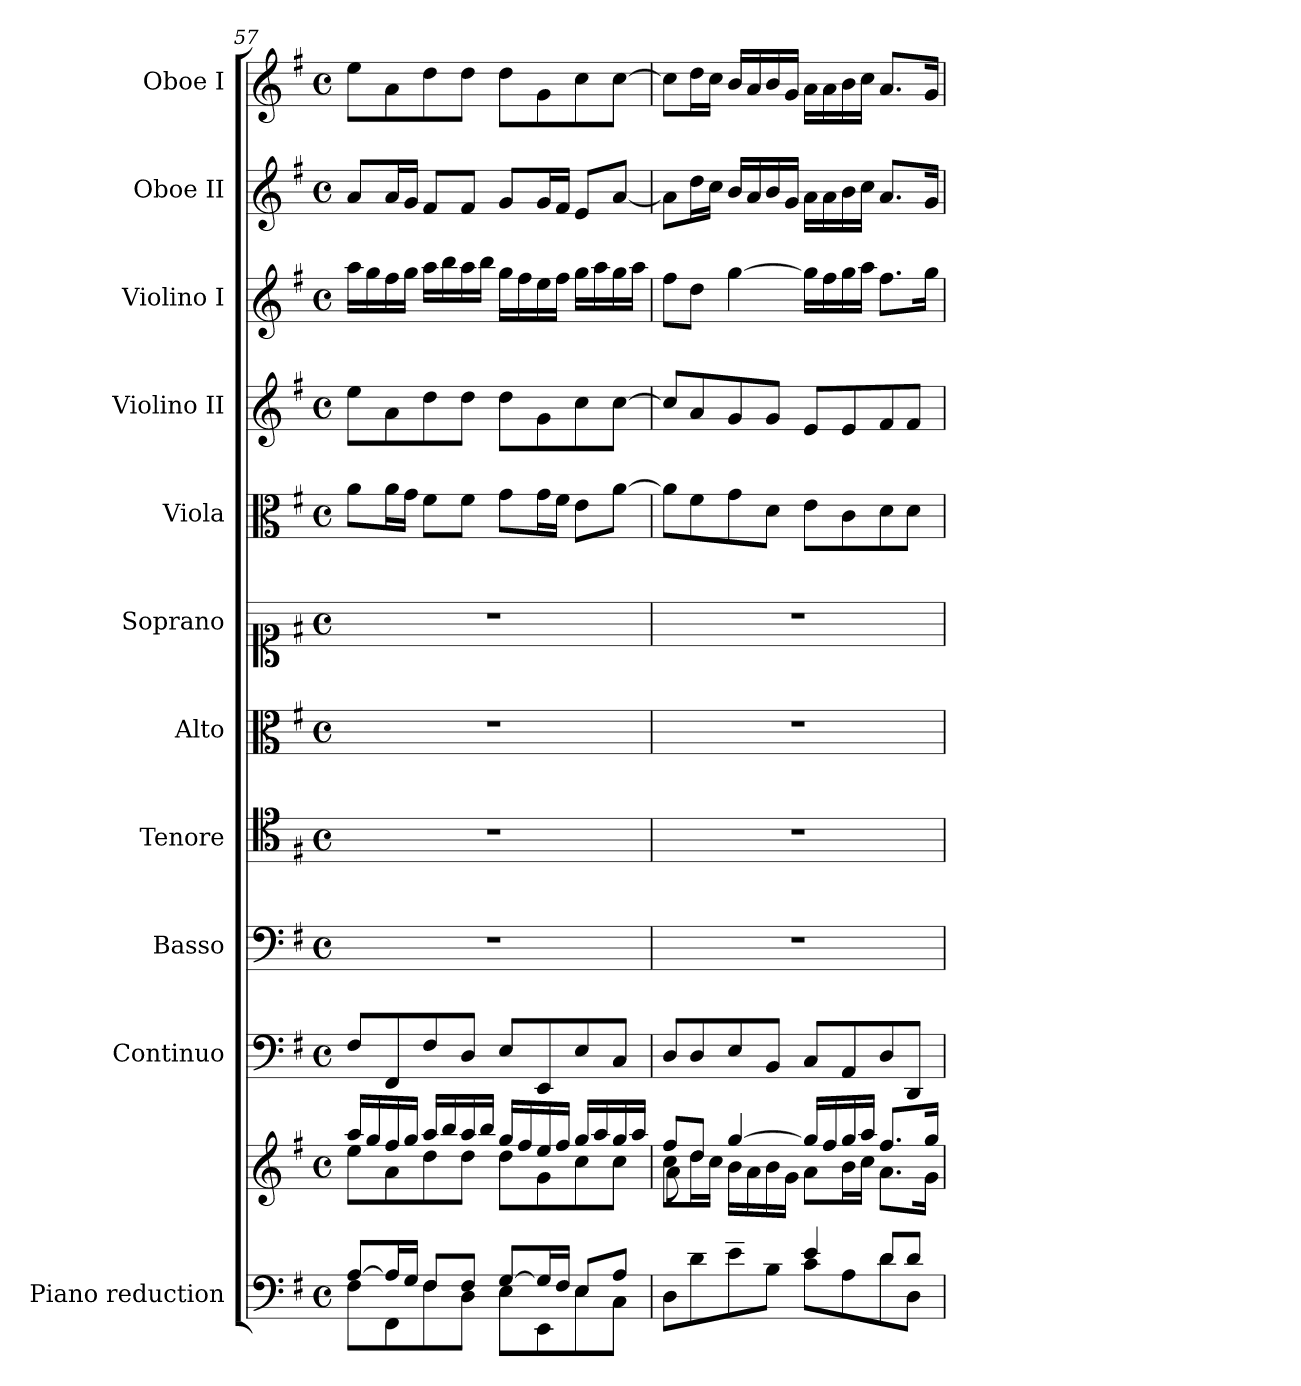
**kern	**kern	**kern	**kern	**kern	**kern	**kern	**kern	**kern	**kern	**kern	**kern
*part11	*part11	*part10	*part9	*part8	*part7	*part6	*part5	*part4	*part3	*part2	*part1
*staff12	*staff11	*staff10	*staff9	*staff8	*staff7	*staff6	*staff5	*staff4	*staff3	*staff2	*staff1
*I"Piano reduction	*	*I"Continuo	*I"Basso	*I"Tenore	*I"Alto	*I"Soprano	*I"Viola	*I"Violino II	*I"Violino I	*I"Oboe II	*I"Oboe I
*I'Pno	*	*	*	*	*	*	*	*	*	*I'Ob	*I'Ob
!!LO:PB:g=z
*clefF4	*clefG2	*clefF4	*clefF4	*clefC4	*clefC3	*clefC1	*clefC3	*clefG2	*clefG2	*clefG2	*clefG2
*k[f#]	*k[f#]	*k[f#]	*k[f#]	*k[f#]	*k[f#]	*k[f#]	*k[f#]	*k[f#]	*k[f#]	*k[f#]	*k[f#]
*M4/4	*M4/4	*M4/4	*M4/4	*M4/4	*M4/4	*M4/4	*M4/4	*M4/4	*M4/4	*M4/4	*M4/4
*met(c)	*met(c)	*met(c)	*met(c)	*met(c)	*met(c)	*met(c)	*met(c)	*met(c)	*met(c)	*met(c)	*met(c)
=57	=57	=57	=57	=57	=57	=57	=57	=57	=57	=57	=57
*^	*^	*	*	*	*	*	*	*	*	*	*
[8A/L	8F#\L	16aa/LL	8ee\L	8F#/L	1r	1r	1r	1r	8a\L	8ee\L	16aa\LL	8a/L	8ee\L
.	.	16gg/	.	.	.	.	.	.	.	.	16gg\	.	.
16A/L]	8FF#\	16ff#/	8a\	8FF#/	.	.	.	.	16a\L	8a\	16ff#\	16a/L	8a\
16G/JJ	.	16gg/JJ	.	.	.	.	.	.	16g\JJ	.	16gg\JJ	16g/JJ	.
8F#/L	8F#\	16aa/LL	8dd\	8F#/	.	.	.	.	8f#\L	8dd\	16aa\LL	8f#/L	8dd\
.	.	16bb/	.	.	.	.	.	.	.	.	16bb\	.	.
8F#/J	8D\J	16aa/	8dd\J	8D/J	.	.	.	.	8f#\J	8dd\J	16aa\	8f#/J	8dd\J
.	.	16bb/JJ	.	.	.	.	.	.	.	.	16bb\JJ	.	.
[8G/L	8E\L	16gg/LL	8dd\L	8E/L	.	.	.	.	8g\L	8dd\L	16gg\LL	8g/L	8dd\L
.	.	16ff#/	.	.	.	.	.	.	.	.	16ff#\	.	.
16G/L]	8EE\	16ee/	8g\	8EE/	.	.	.	.	16g\L	8g\	16ee\	16g/L	8g\
16F#/JJ	.	16ff#/JJ	.	.	.	.	.	.	16f#\JJ	.	16ff#\JJ	16f#/JJ	.
8E/L	8E\	16gg/LL	8cc\	8E/	.	.	.	.	8e\L	8cc\	16gg\LL	8e/L	8cc\
.	.	16aa/	.	.	.	.	.	.	.	.	16aa\	.	.
8A/J	8C\J	16gg/	8cc\J	8C/J	.	.	.	.	[8a\J	[8cc\J	16gg\	[8a/J	[8cc\J
.	.	16aa/JJ	.	.	.	.	.	.	.	.	16aa\JJ	.	.
=58	=58	=58	=58	=58	=58	=58	=58	=58	=58	=58	=58	=58	=58
*	*	*	*^	*	*	*	*	*	*	*	*	*	*
8ryy	8D\L	8ff#/L	8cc\L	8a\L	8D/L	1r	1r	1r	1r	8a\L]	8cc/L]	8ff#\L	8a\L]	8cc\L]
8f#/	8d\	8dd/J	16dd\L	2..ryy	8D/	.	.	.	.	8f#\	8a/	8dd\J	16dd\L	16dd\L
.	.	.	16cc\JJ	.	.	.	.	.	.	.	.	.	16cc\JJ	16cc\JJ
8g/	8e\	[4gg/	16b\LL	.	8E/	.	.	.	.	8g\	8g/	[4gg\	16b/LL	16b/LL
.	.	.	16a\	.	.	.	.	.	.	.	.	.	16a/	16a/
8d/J	8B\J	.	16b\	.	8BB/J	.	.	.	.	8d\J	8g/J	.	16b/	16b/
.	.	.	16g\JJ	.	.	.	.	.	.	.	.	.	16g/JJ	16g/JJ
4e/	8c\L	16gg/LL]	8a\L	.	8C/L	.	.	.	.	8e\L	8e/L	16gg\LL]	16a\LL	16a\LL
.	.	16ff#/	.	.	.	.	.	.	.	.	.	16ff#\	16a\	16a\
.	8A\	16gg/	16b\L	.	8AA/	.	.	.	.	8c\	8e/	16gg\	16b\	16b\
.	.	16aa/JJ	16cc\JJ	.	.	.	.	.	.	.	.	16aa\JJ	16cc\JJ	16cc\JJ
8d/L	8d\	8.ff#/L	8.a\L	.	8D/	.	.	.	.	8d\	8f#/	8.ff#\L	8.a/L	8.a/L
8d/J	8D\J	.	.	.	8DD/J	.	.	.	.	8d\J	8f#/J	.	.	.
.	.	16gg/Jk	16g\Jk	.	.	.	.	.	.	.	.	16gg\Jk	16g/Jk	16g/Jk
*v	*v	*	*	*	*	*	*	*	*	*	*	*	*	*
*	*v	*v	*v	*	*	*	*	*	*	*	*	*	*
=	=	=	=	=	=	=	=	=	=	=	=
*-	*-	*-	*-	*-	*-	*-	*-	*-	*-	*-	*-
